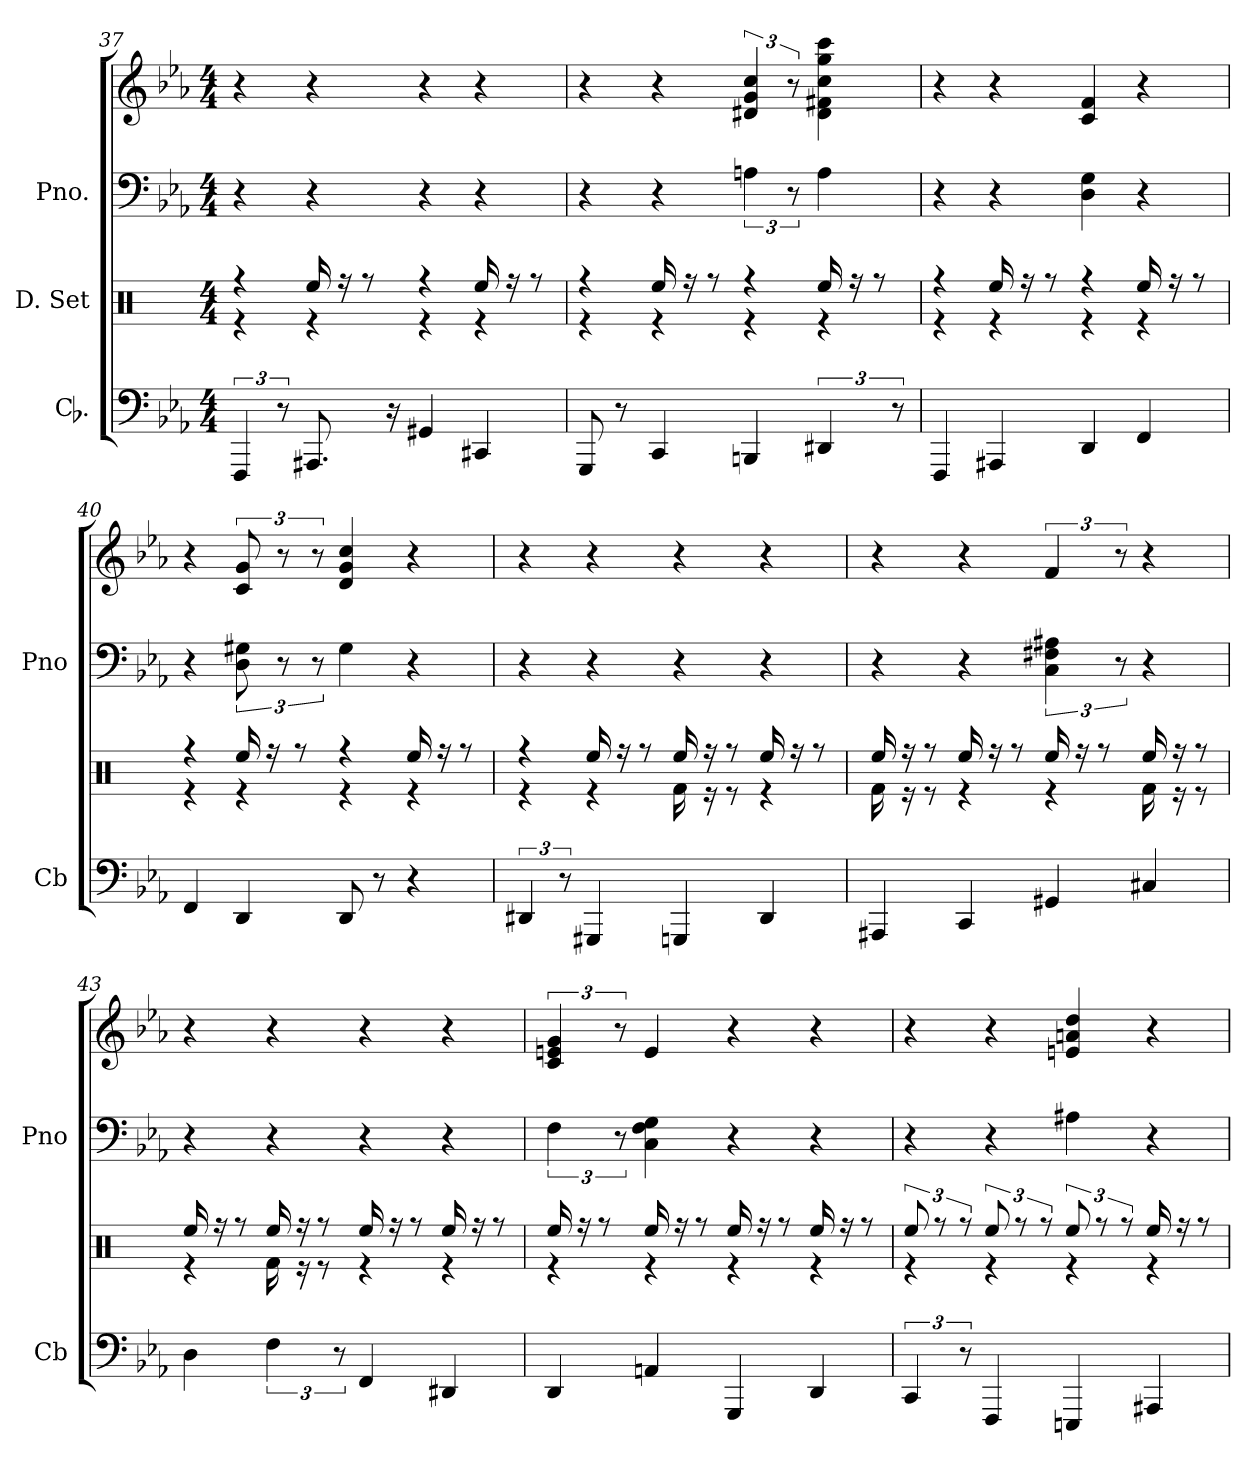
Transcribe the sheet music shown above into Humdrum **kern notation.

**kern	**kern	**kern	**kern
*part3	*part2	*part1	*part1
*staff4	*staff3	*staff2	*staff1
*I"Cb.	*I"D. Set	*I"Pno.	*
*I'Cb	*	*I'Pno	*
*clefF4	*clefX	*clefF4	*clefG2
*k[b-e-a-]	*k[]	*k[b-e-a-]	*k[b-e-a-]
*M4/4	*M4/4	*M4/4	*M4/4
=37	=37	=37	=37
*	*^	*	*
6FFF	4re	4rff	4r	4r
12r	.	.	.	.
8.AAA#X	4re	16Ree/	4r	4r
.	.	16rff	.	.
.	.	8rff	.	.
16r	.	.	.	.
4GG#X	4re	4rff	4r	4r
4CC#X	4re	16Ree/	4r	4r
.	.	16rff	.	.
.	.	8rff	.	.
=38	=38	=38	=38	=38
8GGG	4re	4rff	4r	4r
8r	.	.	.	.
4CC	4re	16Ree/	4r	4r
.	.	16rff	.	.
.	.	8rff	.	.
4BBBn	4re	4rff	6An	6d#X 6g 6cc
.	.	.	12r	12r
6DD#X	4re	16Ree/	4A	4d# 4f#X 4cc 4gg 4ccc
.	.	16rff	.	.
.	.	8rff	.	.
12r	.	.	.	.
=39	=39	=39	=39	=39
4FFF	4re	4rff	4r	4r
4AAA#X	4re	16Ree/	4r	4r
.	.	16rff	.	.
.	.	8rff	.	.
4DD	4re	4rff	4D 4G	4c 4f
4FF	4re	16Ree/	4r	4r
.	.	16rff	.	.
.	.	8rff	.	.
=40	=40	=40	=40	=40
4FF	4re	4rff	4r	4r
4DD	4re	16Ree/	12D 12G#X	12c 12g
.	.	16rff	.	.
.	.	.	12r	12r
.	.	8rff	.	.
.	.	.	12r	12r
8DD	4re	4rff	4G#	4d 4g 4cc
8r	.	.	.	.
4r	4re	16Ree/	4r	4r
.	.	16rff	.	.
.	.	8rff	.	.
=41	=41	=41	=41	=41
6DD#X	4re	4rff	4r	4r
12r	.	.	.	.
4GGG#X	4re	16Ree/	4r	4r
.	.	16rff	.	.
.	.	8rff	.	.
4GGGn	16Rf\	16Ree/	4r	4r
.	16re	16rff	.	.
.	8re	8rff	.	.
4DD#	4re	16Ree/	4r	4r
.	.	16rff	.	.
.	.	8rff	.	.
=42	=42	=42	=42	=42
4AAA#X	16Rf\	16Ree/	4r	4r
.	16re	16rff	.	.
.	8re	8rff	.	.
4CC	4re	16Ree/	4r	4r
.	.	16rff	.	.
.	.	8rff	.	.
4GG#X	4re	16Ree/	6C 6F#X 6A#X	6f
.	.	16rff	.	.
.	.	8rff	.	.
.	.	.	12r	12r
4C#X	16Rf\	16Ree/	4r	4r
.	16re	16rff	.	.
.	8re	8rff	.	.
=43	=43	=43	=43	=43
4D	4re	16Ree/	4r	4r
.	.	16rff	.	.
.	.	8rff	.	.
6F	16Rf\	16Ree/	4r	4r
.	16re	16rff	.	.
.	8re	8rff	.	.
12r	.	.	.	.
4FF	4re	16Ree/	4r	4r
.	.	16rff	.	.
.	.	8rff	.	.
4DD#X	4re	16Ree/	4r	4r
.	.	16rff	.	.
.	.	8rff	.	.
=44	=44	=44	=44	=44
4DD	4re	16Ree/	6F	6c 6en 6g
.	.	16rff	.	.
.	.	8rff	.	.
.	.	.	12r	12r
4AAn	4re	16Ree/	4C 4F 4G	4e
.	.	16rff	.	.
.	.	8rff	.	.
4GGG	4re	16Ree/	4r	4r
.	.	16rff	.	.
.	.	8rff	.	.
4DD	4re	16Ree/	4r	4r
.	.	16rff	.	.
.	.	8rff	.	.
=45	=45	=45	=45	=45
6CC	4re	12Ree/	4r	4r
.	.	12rff	.	.
12r	.	12rff	.	.
4FFF	4re	12Ree/	4r	4r
.	.	12rff	.	.
.	.	12rff	.	.
4EEEn	4re	12Ree/	4A#X	4en 4an 4dd
.	.	12rff	.	.
.	.	12rff	.	.
4AAA#X	4re	16Ree/	4r	4r
.	.	16rff	.	.
.	.	8rff	.	.
*	*v	*v	*	*
=	=	=	=
*-	*-	*-	*-
